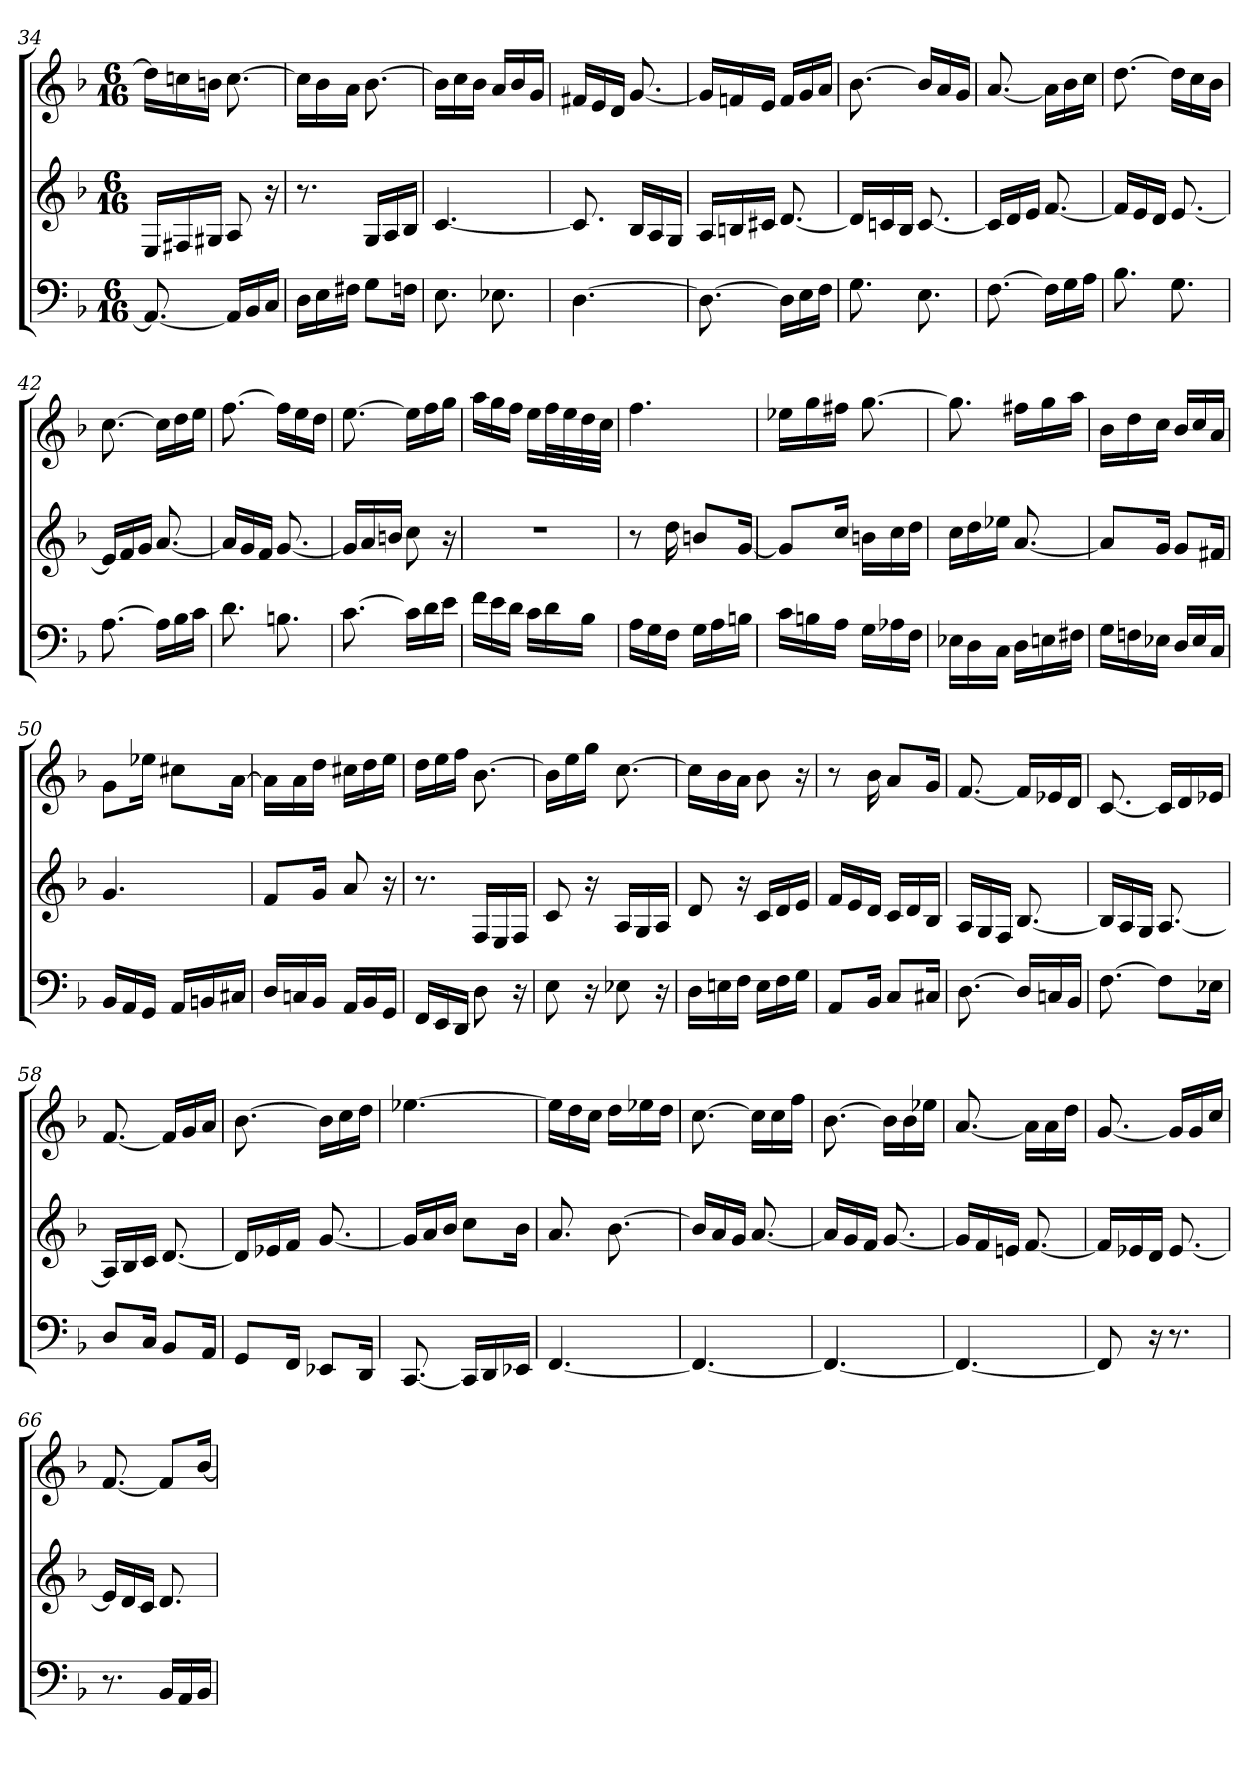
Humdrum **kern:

**kern	**kern	**kern
*part3	*part2	*part1
*staff3	*staff2	*staff1
*clefF4	*clefG2	*clefG2
*k[b-]	*k[b-]	*k[b-]
*F:	*F:	*F:
*M6/16	*M6/16	*M6/16
=34	=34	=34
8.AA_	16E/LL	16dd\LL]
.	16F#X/	16ccn\
.	16G#X/JJ	16bn\JJ
16AA/LL]	8A	[8.cc
16BB-/	.	.
16C/JJ	16r	.
=35	=35	=35
16D\LL	8.r	16cc\LL]
16E\	.	16b-\
16F#X\JJ	.	16a\JJ
8G\L	16G/LL	[8.b-
.	16A/	.
16Fn\Jk	16B-/JJ	.
=36	=36	=36
8.E	[4.c	16b-\LL]
.	.	16cc\
.	.	16b-\JJ
8.E-X	.	16a/LL
.	.	16b-/
.	.	16g/JJ
=37	=37	=37
[4.D	8.c]	16f#X/LL
.	.	16e/
.	.	16d/JJ
.	16B-/LL	[8.g
.	16A/	.
.	16G/JJ	.
=38	=38	=38
8.D_	16A/LL	16g/LL]
.	16Bn/	16fn/
.	16c#X/JJ	16e/JJ
16D\LL]	[8.d	16f/LL
16E\	.	16g/
16F\JJ	.	16a/JJ
=39	=39	=39
8.G	16d/LL]	[8.b-
.	16cn/	.
.	16B-/JJ	.
8.E	[8.c	16b-/LL]
.	.	16a/
.	.	16g/JJ
=40	=40	=40
[8.F	16c/LL]	[8.a
.	16d/	.
.	16e/JJ	.
16F\LL]	[8.f	16a\LL]
16G\	.	16b-\
16A\JJ	.	16cc\JJ
=41	=41	=41
8.B-	16f/LL]	[8.dd
.	16e/	.
.	16d/JJ	.
8.G	[8.e	16dd\LL]
.	.	16cc\
.	.	16b-\JJ
=42	=42	=42
[8.A	16e/LL]	[8.cc
.	16f/	.
.	16g/JJ	.
16A\LL]	[8.a	16cc\LL]
16B-\	.	16dd\
16c\JJ	.	16ee\JJ
=43	=43	=43
8.d	16a/LL]	[8.ff
.	16g/	.
.	16f/JJ	.
8.Bn	[8.g	16ff\LL]
.	.	16ee\
.	.	16dd\JJ
=44	=44	=44
[8.c	16g/LL]	[8.ee
.	16a/	.
.	16bn/JJ	.
16c\LL]	8cc	16ee\LL]
16d\	.	16ff\
16e\JJ	16r	16gg\JJ
=45	=45	=45
16f\LL	4.r	16aa\LL
16e\	.	16gg\
16d\JJ	.	16ff\JJ
16c\LL	.	16ee\LL
16d\	.	32ff\L
.	.	32ee\
16B-\JJ	.	32dd\
.	.	32cc\JJJ
=46	=46	=46
16A\LL	8r	4.ff
16G\	.	.
16F\JJ	16dd	.
16G\LL	8bn/L	.
16A\	.	.
16Bn\JJ	[16g/Jk	.
=47	=47	=47
16c\LL	8g/L]	16ee-X\LL
16Bn\	.	16gg\
16A\JJ	16cc/Jk	16ff#X\JJ
16G\LL	16bn\LL	[8.gg
16A-X\	16cc\	.
16F\JJ	16dd\JJ	.
=48	=48	=48
16E-X\LL	16cc\LL	8.gg]
16D\	16dd\	.
16C\JJ	16ee-X\JJ	.
16D\LL	[8.a	16ff#X\LL
16En\	.	16gg\
16F#X\JJ	.	16aa\JJ
=49	=49	=49
16G\LL	8a/L]	16b-\LL
16Fn\	.	16dd\
16E-X\JJ	16g/Jk	16cc\JJ
16D/LL	8g/L	16b-/LL
16E-/	.	16cc/
16C/JJ	16f#X/Jk	16a/JJ
=50	=50	=50
16BB-/LL	4.g	8g\L
16AA/	.	.
16GG/JJ	.	16ee-X\Jk
16AA/LL	.	8cc#X\L
16BBn/	.	.
16C#X/JJ	.	[16a\Jk
=51	=51	=51
16D/LL	8f/L	16a\LL]
16Cn/	.	16a\
16BB-/JJ	16g/Jk	16dd\JJ
16AA/LL	8a	16cc#X\LL
16BB-/	.	16dd\
16GG/JJ	16r	16ee\JJ
=52	=52	=52
16FF/LL	8.r	16dd\LL
16EE/	.	16ee\
16DD/JJ	.	16ff\JJ
8D	16F/LL	[8.b-
.	16E/	.
16r	16F/JJ	.
=53	=53	=53
8E	8c	16b-\LL]
.	.	16ee\
16r	16r	16gg\JJ
8E-X	16A/LL	[8.cc
.	16G/	.
16r	16A/JJ	.
=54	=54	=54
16D\LL	8d	16cc\LL]
16En\	.	16b-\
16F\JJ	16r	16a\JJ
16E\LL	16c/LL	8b-
16F\	16d/	.
16G\JJ	16e/JJ	16r
=55	=55	=55
8AA/L	16f/LL	8r
.	16e/	.
16BB-/Jk	16d/JJ	16b-
8C/L	16c/LL	8a/L
.	16d/	.
16C#X/Jk	16B-/JJ	16g/Jk
=56	=56	=56
[8.D	16A/LL	[8.f
.	16G/	.
.	16F/JJ	.
16D/LL]	[8.B-	16f/LL]
16Cn/	.	16e-X/
16BB-/JJ	.	16d/JJ
=57	=57	=57
[8.F	16B-/LL]	[8.c
.	16A/	.
.	16G/JJ	.
8F\L]	[8.A	16c/LL]
.	.	16d/
16E-X\Jk	.	16e-X/JJ
=58	=58	=58
8D/L	16A/LL]	[8.f
.	16B-/	.
16C/Jk	16c/JJ	.
8BB-/L	[8.d	16f/LL]
.	.	16g/
16AA/Jk	.	16a/JJ
=59	=59	=59
8GG/L	16d/LL]	[8.b-
.	16e-X/	.
16FF/Jk	16f/JJ	.
8EE-X/L	[8.g	16b-\LL]
.	.	16cc\
16DD/Jk	.	16dd\JJ
=60	=60	=60
[8.CC	16g/LL]	[4.ee-X
.	16a/	.
.	16b-/JJ	.
16CC/LL]	8cc\L	.
16DD/	.	.
16EE-X/JJ	16b-\Jk	.
=61	=61	=61
[4.FF	8.a	16ee-\LL]
.	.	16dd\
.	.	16cc\JJ
.	[8.b-	16dd\LL
.	.	16ee-X\
.	.	16dd\JJ
=62	=62	=62
4.FF_	16b-/LL]	[8.cc
.	16a/	.
.	16g/JJ	.
.	[8.a	16cc\LL]
.	.	16cc\
.	.	16ff\JJ
=63	=63	=63
4.FF_	16a/LL]	[8.b-
.	16g/	.
.	16f/JJ	.
.	[8.g	16b-\LL]
.	.	16b-\
.	.	16ee-X\JJ
=64	=64	=64
4.FF_	16g/LL]	[8.a
.	16f/	.
.	16en/JJ	.
.	[8.f	16a\LL]
.	.	16a\
.	.	16dd\JJ
=65	=65	=65
8FF]	16f/LL]	[8.g
.	16e-X/	.
16r	16d/JJ	.
8.r	[8.e-	16g/LL]
.	.	16g/
.	.	16cc/JJ
=66	=66	=66
8.r	16e-/LL]	[8.f
.	16d/	.
.	16c/JJ	.
16BB-/LL	8.d	8f/L]
16AA/	.	.
16BB-/JJ	.	[16b-/Jk
=	=	=
*-	*-	*-
